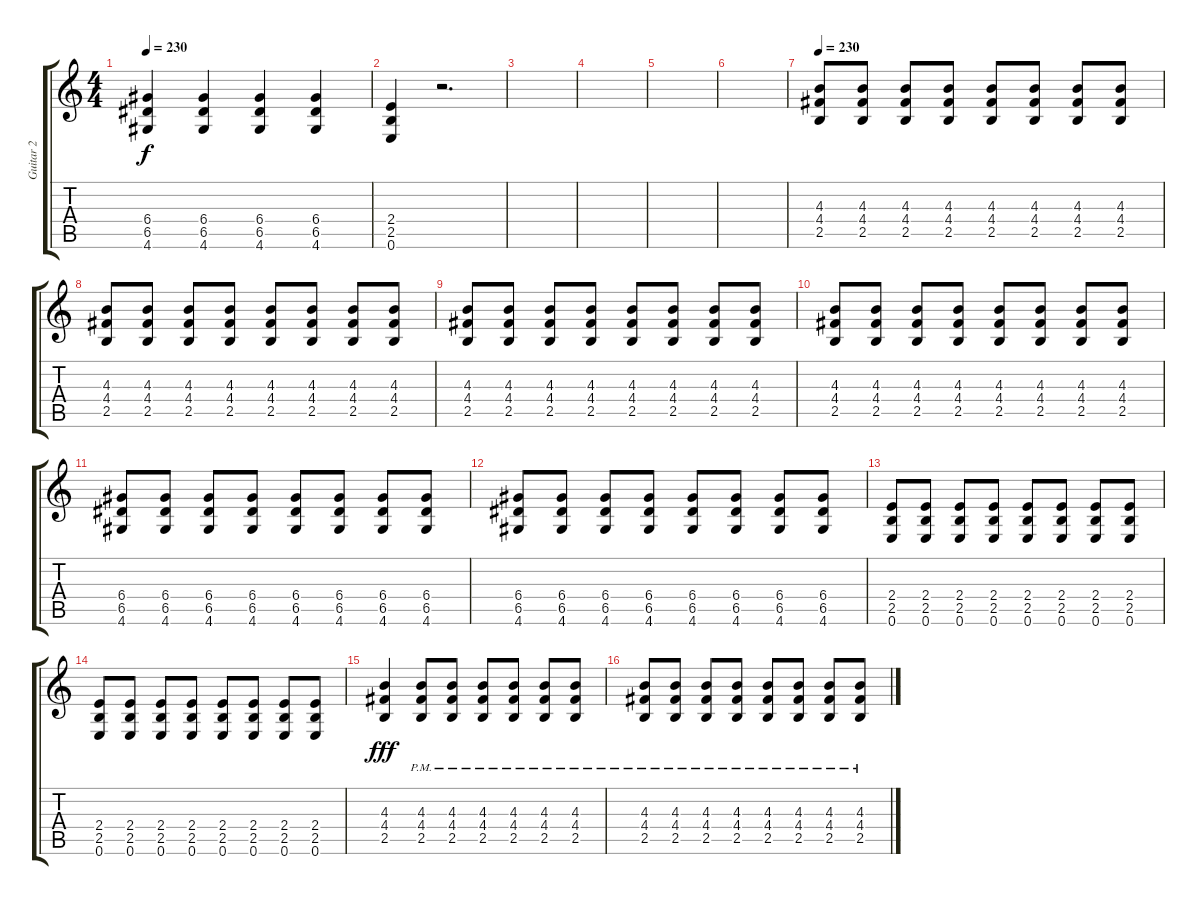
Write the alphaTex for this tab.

\track ("Guitar 2" "Guitar 2") {instrument overdrivenguitar}
\staff {score tabs}
\tuning (E4 B3 G3 D3 A2 E2) {hide}
\ts (4 4)
\tempo 230
\clef g2
\ks c
(6.4 6.5 4.6).4{dy f} (6.4 6.5 4.6).4 (6.4 6.5 4.6).4 (6.4 6.5 4.6).4 |
(2.4 2.5 0.6).4 r.2{d} |
|
|
|
|
\tempo 230
(4.3 4.4 2.5).8 (4.3 4.4 2.5).8 (4.3 4.4 2.5).8 (4.3 4.4 2.5).8 (4.3 4.4 2.5).8 (4.3 4.4 2.5).8 (4.3 4.4 2.5).8 (4.3 4.4 2.5).8 |
(4.3 4.4 2.5).8 (4.3 4.4 2.5).8 (4.3 4.4 2.5).8 (4.3 4.4 2.5).8 (4.3 4.4 2.5).8 (4.3 4.4 2.5).8 (4.3 4.4 2.5).8 (4.3 4.4 2.5).8 |
(4.3 4.4 2.5).8 (4.3 4.4 2.5).8 (4.3 4.4 2.5).8 (4.3 4.4 2.5).8 (4.3 4.4 2.5).8 (4.3 4.4 2.5).8 (4.3 4.4 2.5).8 (4.3 4.4 2.5).8 |
(4.3 4.4 2.5).8 (4.3 4.4 2.5).8 (4.3 4.4 2.5).8 (4.3 4.4 2.5).8 (4.3 4.4 2.5).8 (4.3 4.4 2.5).8 (4.3 4.4 2.5).8 (4.3 4.4 2.5).8 |
(6.4 6.5 4.6).8 (6.4 6.5 4.6).8 (6.4 6.5 4.6).8 (6.4 6.5 4.6).8 (6.4 6.5 4.6).8 (6.4 6.5 4.6).8 (6.4 6.5 4.6).8 (6.4 6.5 4.6).8 |
(6.4 6.5 4.6).8 (6.4 6.5 4.6).8 (6.4 6.5 4.6).8 (6.4 6.5 4.6).8 (6.4 6.5 4.6).8 (6.4 6.5 4.6).8 (6.4 6.5 4.6).8 (6.4 6.5 4.6).8 |
(2.4 2.5 0.6).8 (2.4 2.5 0.6).8 (2.4 2.5 0.6).8 (2.4 2.5 0.6).8 (2.4 2.5 0.6).8 (2.4 2.5 0.6).8 (2.4 2.5 0.6).8 (2.4 2.5 0.6).8 |
(2.4 2.5 0.6).8 (2.4 2.5 0.6).8 (2.4 2.5 0.6).8 (2.4 2.5 0.6).8 (2.4 2.5 0.6).8 (2.4 2.5 0.6).8 (2.4 2.5 0.6).8 (2.4 2.5 0.6).8 |
(4.3 4.4 2.5).4{dy fff} (4.3{pm} 4.4{pm} 2.5{pm}).8 (4.3{pm} 4.4{pm} 2.5{pm}).8 (4.3{pm} 4.4{pm} 2.5{pm}).8 (4.3{pm} 4.4{pm} 2.5{pm}).8 (4.3{pm} 4.4{pm} 2.5{pm}).8 (4.3{pm} 4.4{pm} 2.5{pm}).8 |
(4.3{pm} 4.4{pm} 2.5{pm}).8 (4.3{pm} 4.4{pm} 2.5{pm}).8 (4.3{pm} 4.4{pm} 2.5{pm}).8 (4.3{pm} 4.4{pm} 2.5{pm}).8 (4.3{pm} 4.4{pm} 2.5{pm}).8 (4.3{pm} 4.4{pm} 2.5{pm}).8 (4.3{pm} 4.4{pm} 2.5{pm}).8 (4.3{pm} 4.4{pm} 2.5{pm}).8
